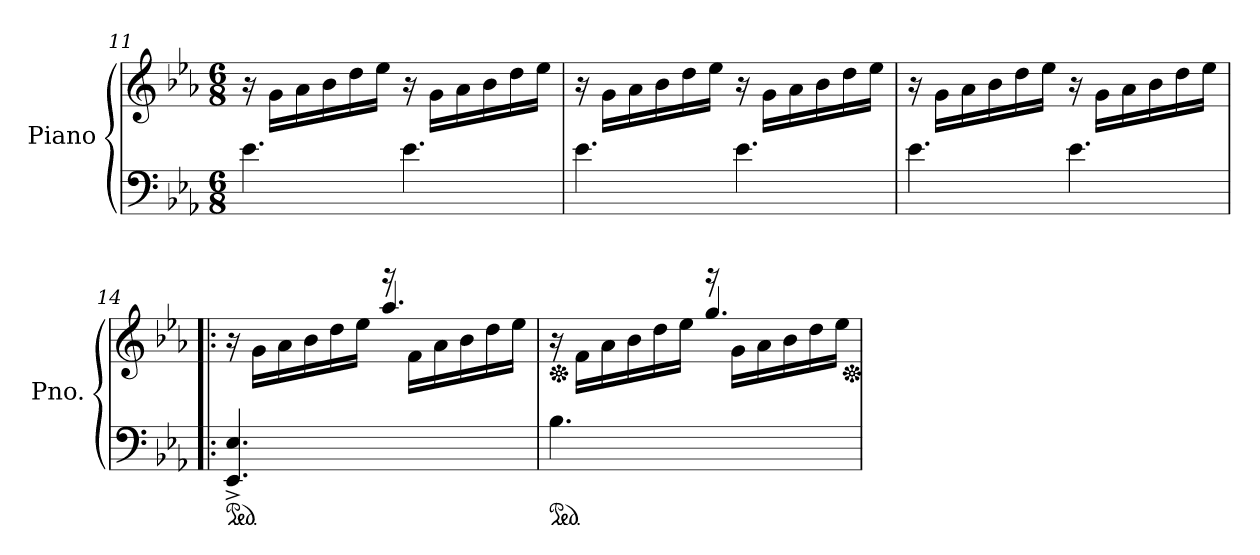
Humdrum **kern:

**kern	**kern
*part1	*part1
*staff2	*staff1
*I"Piano	*
*I'Pno.	*
!!LO:LB:g=z
*clefF4	*clefG2
*k[b-e-a-]	*k[b-e-a-]
*M6/8	*M6/8
=11	=11
4.e-\	16r
.	16g\LL
.	16a-\
.	16b-\
.	16dd\
.	16ee-\JJ
4.e-\	16r
.	16g\LL
.	16a-\
.	16b-\
.	16dd\
.	16ee-\JJ
=12	=12
4.e-\	16r
.	16g\LL
.	16a-\
.	16b-\
.	16dd\
.	16ee-\JJ
4.e-\	16r
.	16g\LL
.	16a-\
.	16b-\
.	16dd\
.	16ee-\JJ
=13	=13
4.e-\	16r
.	16g\LL
.	16a-\
.	16b-\
.	16dd\
.	16ee-\JJ
4.e-\	16r
.	16g\LL
.	16a-\
.	16b-\
.	16dd\
.	16ee-\JJ
!!LO:LB:g=z
=14!|:	=14!|:
*ped	*
*	*^
4.EE-/^ 4.E-/^	16r	4.ryy
.	16g\LL	.
.	16a-\	.
.	16b-\	.
.	16dd\	.
.	16ee-\JJ	.
4.ryy	16r	4.aa-/
.	16f\LL	.
.	16a-\	.
.	16b-\	.
.	16dd\	.
.	16ee-\JJ	.
=15	=15	=15
*ped	*	*
*	*Xped	*
4.B-\	16r	4.ryy
.	16f\LL	.
.	16a-\	.
.	16b-\	.
.	16dd\	.
.	16ee-\JJ	.
4.ryy	16r	4.gg/
.	16g\LL	.
.	16a-\	.
.	16b-\	.
.	16dd\	.
.	16ee-\JJ	.
*	*v	*v
*	*Xped
=	=
*-	*-
